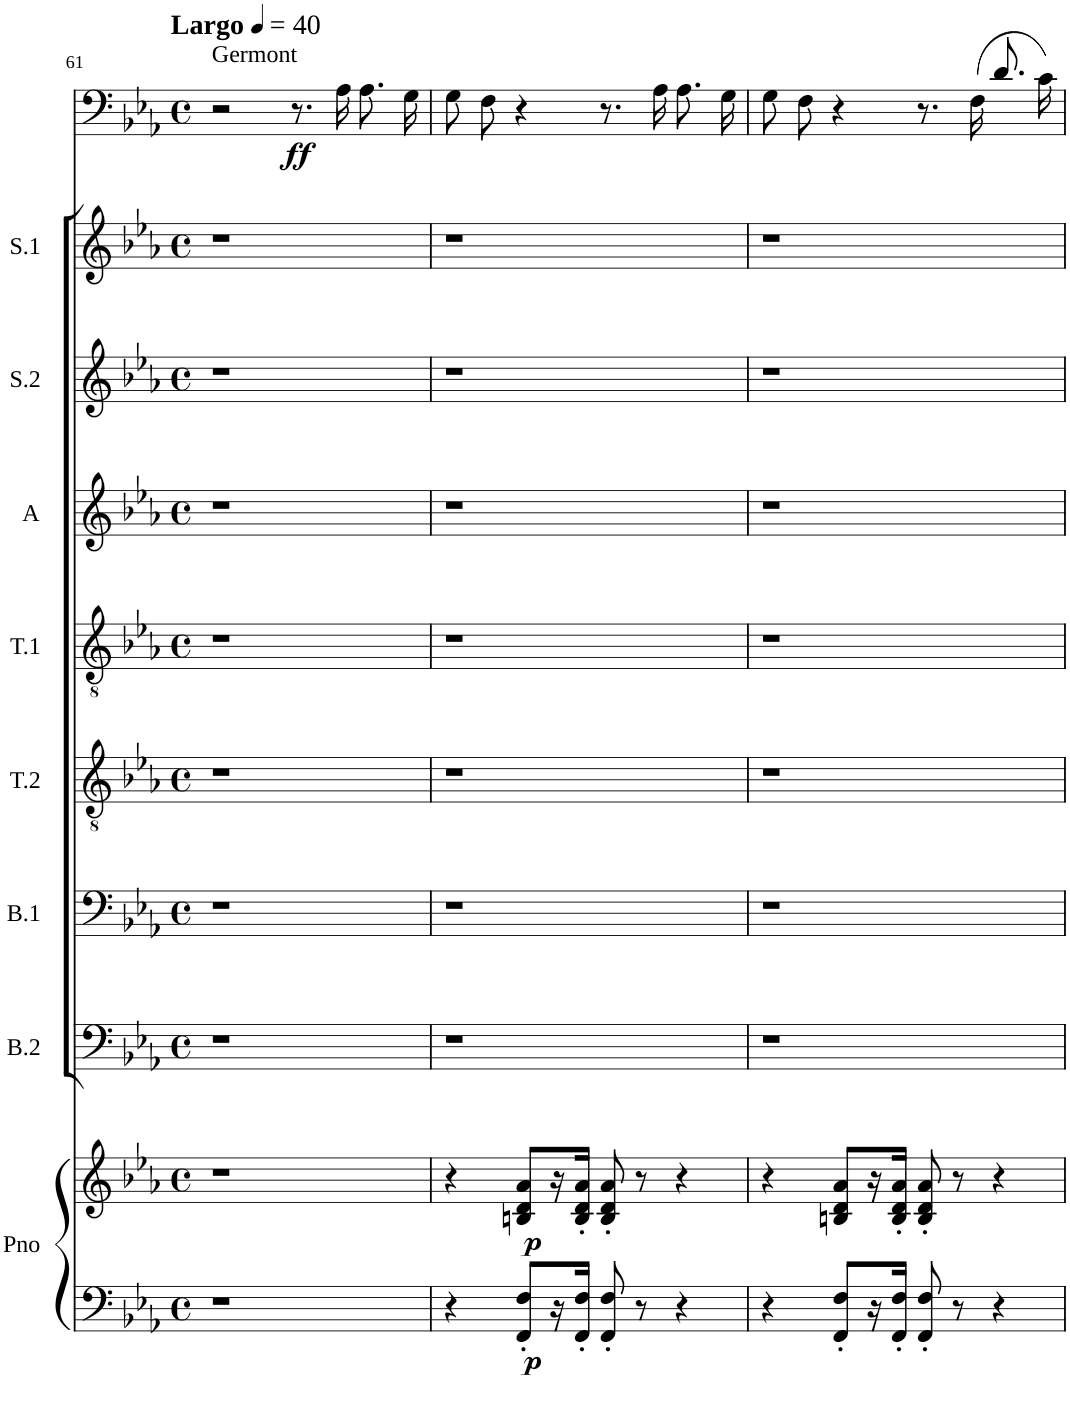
**kern	**kern	**dynam	**kern	**kern	**kern	**kern	**kern	**kern	**kern	**kern	**dynam
*part9	*part9	*part9	*part8	*part7	*part6	*part5	*part4	*part3	*part2	*part1	*part1
*staff10	*staff9	*staff9/10	*staff8	*staff7	*staff6	*staff5	*staff4	*staff3	*staff2	*staff1	*staff1
*I"Piano	*	*	*I"Basse 2	*I"Basse 1	*I"Tenor 2	*I"Tenor 1	*I"Alto	*I"Soprano 2	*I"Soprano 1	*I"Voice	*
*I'Pno	*	*	*I'B.2	*I'B.1	*I'T.2	*I'T.1	*I'A	*I'S.2	*I'S.1	*	*
!!LO:PB:g=z
*clefF4	*clefG2	*	*clefF4	*clefF4	*clefGv2	*clefGv2	*clefG2	*clefG2	*clefG2	*clefF4	*
*	*	*	*	*	*	*	*	*	*	*Trd12c21	*
*k[b-e-a-]	*k[b-e-a-]	*	*k[b-e-a-]	*k[b-e-a-]	*k[b-e-a-]	*k[b-e-a-]	*k[b-e-a-]	*k[b-e-a-]	*k[b-e-a-]	*k[b-e-a-]	*
*E-:	*E-:	*	*E-:	*E-:	*E-:	*E-:	*E-:	*E-:	*E-:	*E-:	*
*M4/4	*M4/4	*	*M4/4	*M4/4	*M4/4	*M4/4	*M4/4	*M4/4	*M4/4	*M4/4	*
*met(c)	*met(c)	*	*met(c)	*met(c)	*met(c)	*met(c)	*met(c)	*met(c)	*met(c)	*met(c)	*
*MM40	*MM40	*	*MM40	*MM40	*MM40	*MM40	*MM40	*MM40	*MM40	*MM40	*
=61	=61	=61	=61	=61	=61	=61	=61	=61	=61	=61	=61
!	!	!	!	!	!	!	!	!	!	!LO:TX:a:t=Germont	!
!	!	!	!	!	!	!	!	!	!	!LO:TX:a:B:t=Largo	!
1r	1r	.	1r	1r	1r	1r	1r	1r	1r	2r	.
!	!	!	!	!	!	!	!	!	!	!	!LO:DY:b
.	.	.	.	.	.	.	.	.	.	8.r	ff
.	.	.	.	.	.	.	.	.	.	16A-\	.
.	.	.	.	.	.	.	.	.	.	8.A-\L	.
.	.	.	.	.	.	.	.	.	.	16G\Jk	.
=62	=62	=62	=62	=62	=62	=62	=62	=62	=62	=62	=62
4r	4r	.	1r	1r	1r	1r	1r	1r	1r	8G\L	.
.	.	.	.	.	.	.	.	.	.	8F\J	.
!	!	!LO:DY:b=2	!	!	!	!	!	!	!	!	!
!	!	!LO:DY:n=1:b	!	!	!	!	!	!	!	!	!
8FF/' 8F/'L	8Bn/ 8d/ 8a-/L	p p	.	.	.	.	.	.	.	4r	.
16r	16r	.	.	.	.	.	.	.	.	.	.
16FF/' 16F/'JJ	16B/' 16d/' 16a-/'JJ	.	.	.	.	.	.	.	.	.	.
8FF/' 8F/'	8B/' 8d/' 8a-/'	.	.	.	.	.	.	.	.	8.r	.
8r	8r	.	.	.	.	.	.	.	.	.	.
.	.	.	.	.	.	.	.	.	.	16A-\	.
4r	4r	.	.	.	.	.	.	.	.	8.A-\L	.
.	.	.	.	.	.	.	.	.	.	16G\Jk	.
=63	=63	=63	=63	=63	=63	=63	=63	=63	=63	=63	=63
4r	4r	.	1r	1r	1r	1r	1r	1r	1r	8G\L	.
.	.	.	.	.	.	.	.	.	.	8F\J	.
8FF/' 8F/'L	8Bn/ 8d/ 8a-/L	.	.	.	.	.	.	.	.	4r	.
16r	16r	.	.	.	.	.	.	.	.	.	.
16FF/' 16F/'JJ	16B/' 16d/' 16a-/'JJ	.	.	.	.	.	.	.	.	.	.
8FF/' 8F/'	8B/' 8d/' 8a-/'	.	.	.	.	.	.	.	.	8.r	.
8r	8r	.	.	.	.	.	.	.	.	.	.
.	.	.	.	.	.	.	.	.	.	(16F\	.
4r	4r	.	.	.	.	.	.	.	.	8.d\L	.
.	.	.	.	.	.	.	.	.	.	16c\Jk)	.
=	=	=	=	=	=	=	=	=	=	=	=
*-	*-	*-	*-	*-	*-	*-	*-	*-	*-	*-	*-
